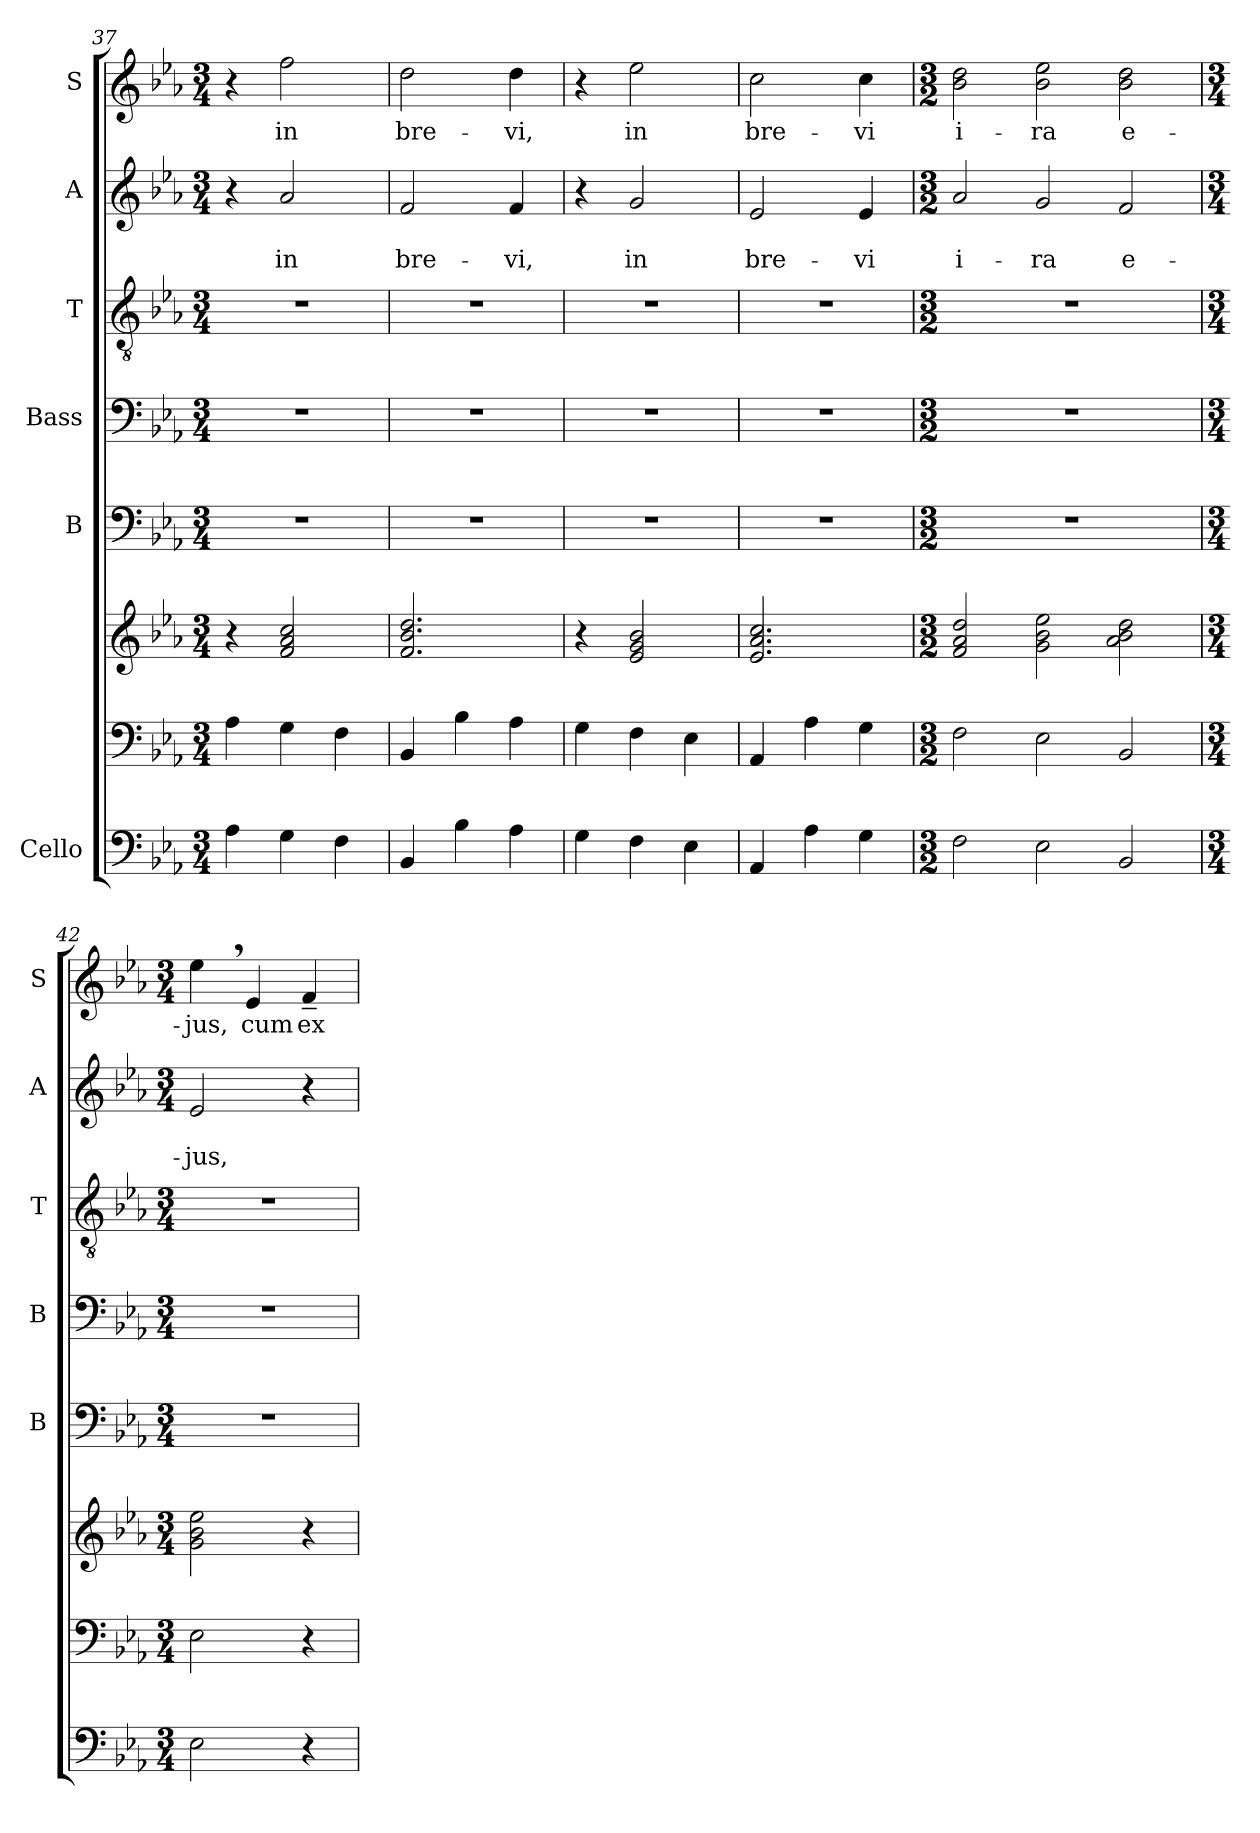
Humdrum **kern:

**kern	**kern	**kern	**kern	**kern	**kern	**kern	**text	**text	**kern	**text
*part8	*part7	*part6	*part5	*part4	*part3	*part2	*part2	*part2	*part1	*part1
*staff8	*staff7	*staff6	*staff5	*staff4	*staff3	*staff2	*staff2	*staff2	*staff1	*staff1
*I"Cello	*	*	*I"B	*I"Bass	*I"T	*I"A	*	*	*I"S	*
*	*	*	*I'B	*I'B	*I'T	*I'A	*	*	*I'S	*
*clefF4	*clefF4	*clefG2	*clefF4	*clefF4	*clefGv2	*clefG2	*	*	*clefG2	*
*k[b-e-a-]	*k[b-e-a-]	*k[b-e-a-]	*k[b-e-a-]	*k[b-e-a-]	*k[b-e-a-]	*k[b-e-a-]	*	*	*k[b-e-a-]	*
*E-:	*E-:	*E-:	*E-:	*E-:	*E-:	*E-:	*	*	*E-:	*
*M3/4	*M3/4	*M3/4	*M3/4	*M3/4	*M3/4	*M3/4	*	*	*M3/4	*
=37	=37	=37	=37	=37	=37	=37	=37	=37	=37	=37
4A-\	4A-\	4r	2.r	2.r	2.r	4r	.	.	4r	.
!	!	!	!	!	!	!	!	!LO:LY:b	!	!LO:LY:b
4G\	4G\	2f/ 2a-/ 2cc/	.	.	.	2a-/	.	in	2ff\	in
4F\	4F\	.	.	.	.	.	.	.	.	.
=38	=38	=38	=38	=38	=38	=38	=38	=38	=38	=38
!	!	!	!	!	!	!	!	!LO:LY:b	!	!LO:LY:b
4BB-/	4BB-/	2.f/ 2.b-/ 2.dd/	2.r	2.r	2.r	2f/	.	bre-	2dd\	bre-
4B-\	4B-\	.	.	.	.	.	.	.	.	.
!	!	!	!	!	!	!	!	!LO:LY:b	!	!LO:LY:b
4A-\	4A-\	.	.	.	.	4f/	.	-vi,	4dd\	-vi,
=39	=39	=39	=39	=39	=39	=39	=39	=39	=39	=39
4G\	4G\	4r	2.r	2.r	2.r	4r	.	.	4r	.
!	!	!	!	!	!	!	!	!LO:LY:b	!	!LO:LY:b
4F\	4F\	2e-/ 2g/ 2b-/	.	.	.	2g/	.	in	2ee-\	in
4E-\	4E-\	.	.	.	.	.	.	.	.	.
=40	=40	=40	=40	=40	=40	=40	=40	=40	=40	=40
!	!	!	!	!	!	!	!	!LO:LY:b	!	!LO:LY:b
4AA-/	4AA-/	2.e-/ 2.a-/ 2.cc/	2.r	2.r	2.r	2e-/	.	bre-	2cc\	bre-
4A-\	4A-\	.	.	.	.	.	.	.	.	.
!	!	!	!	!	!	!	!	!LO:LY:b	!	!LO:LY:b
4G\	4G\	.	.	.	.	4e-/	.	-vi	4cc\	-vi
=41	=41	=41	=41	=41	=41	=41	=41	=41	=41	=41
*M3/2	*M3/2	*M3/2	*M3/2	*M3/2	*M3/2	*M3/2	*	*	*M3/2	*
!	!	!	!	!	!	!	!	!LO:LY:b	!	!LO:LY:b
2F\	2F\	2f/ 2a-/ 2dd/	1.r	1.r	1.r	2a-/	.	i-	2b-\ 2dd\	i-
!	!	!	!	!	!	!	!	!LO:LY:b	!	!LO:LY:b
2E-\	2E-\	2g\ 2b-\ 2ee-\	.	.	.	2g/	.	-ra	2b-\ 2ee-\	-ra
!	!	!	!	!	!	!	!	!LO:LY:b	!	!LO:LY:b
2BB-/	2BB-/	2a-\ 2b-\ 2dd\	.	.	.	2f/	.	e-	2b-\ 2dd\	e-
!!LO:LB:g=z
=42	=42	=42	=42	=42	=42	=42	=42	=42	=42	=42
*M3/4	*M3/4	*M3/4	*M3/4	*M3/4	*M3/4	*M3/4	*	*	*M3/4	*
!	!	!	!LO:N:vis=1	!LO:N:vis=1	!LO:N:vis=1	!	!	!LO:LY:b	!	!LO:LY:b
2E-\	2E-\	2g\ 2b-\ 2ee-\	2.r	2.r	2.r	2e-/	.	-jus,	4ee-,>\	-jus,
!	!	!	!	!	!	!	!	!	!	!LO:LY:b
.	.	.	.	.	.	.	.	.	4e-/	cum
!	!	!	!	!	!	!	!	!	!	!LO:LY:b
4r	4r	4r	.	.	.	4r	.	.	4f~</	ex-
=	=	=	=	=	=	=	=	=	=	=
*-	*-	*-	*-	*-	*-	*-	*-	*-	*-	*-
